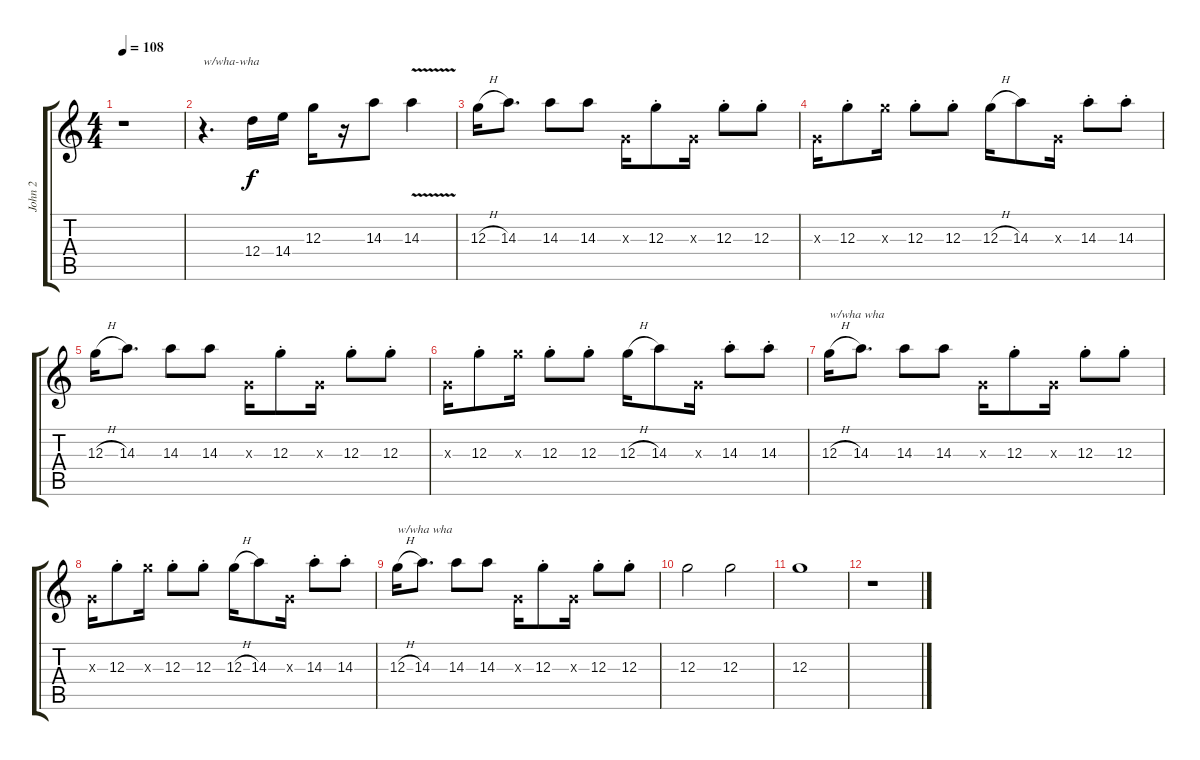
\track ("John 2" "John 2") {instrument distortionguitar}
\staff {score tabs}
\tuning (E4 B3 G3 D3 A2 E2) {hide}
\ts (4 4)
\tempo 108
\clef g2
\ks c
r.1{dy f} |
r.4{d txt "w/wha-wha" volume 9} 12.4.16 14.4.16 12.3.16 r.16 14.3.8 14.3{v}.4 |
12.3{h}.16 14.3.8{d} 14.3.8 14.3.8 0.3{x}.16 12.3{st}.8 0.3{x}.16 12.3{st}.8 12.3{st}.8 |
0.3{x}.16 12.3{st}.8 12.3{x}.16 12.3{st}.8 12.3{st}.8 12.3{h}.16 14.3.8 0.3{x}.16 14.3{st}.8 14.3{st}.8 |
12.3{h}.16 14.3.8{d} 14.3.8 14.3.8 0.3{x}.16 12.3{st}.8 0.3{x}.16 12.3{st}.8 12.3{st}.8 |
0.3{x}.16 12.3{st}.8 12.3{x}.16 12.3{st}.8 12.3{st}.8 12.3{h}.16 14.3.8 0.3{x}.16 14.3{st}.8 14.3{st}.8 |
12.3{h}.16{txt "w/wha wha" volume 5} 14.3.8{d} 14.3.8 14.3.8 0.3{x}.16 12.3{st}.8 0.3{x}.16 12.3{st}.8 12.3{st}.8 |
0.3{x}.16 12.3{st}.8 12.3{x}.16 12.3{st}.8 12.3{st}.8 12.3{h}.16 14.3.8 0.3{x}.16 14.3{st}.8 14.3{st}.8 |
12.3{h}.16{txt "w/wha wha" volume 5} 14.3.8{d} 14.3.8 14.3.8 0.3{x}.16 12.3{st}.8 0.3{x}.16 12.3{st}.8 12.3{st}.8 |
12.3.2 12.3.2 |
12.3.1 |
r.1
